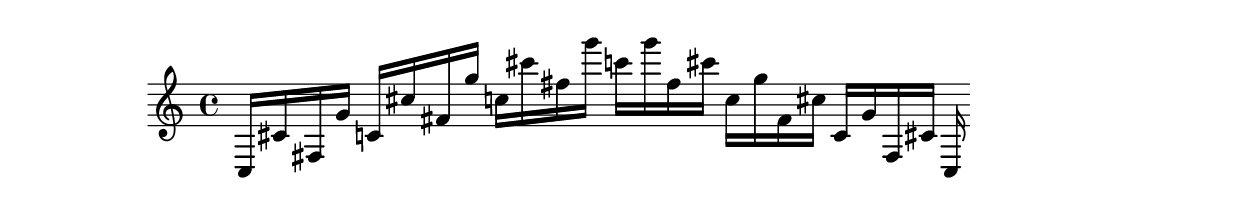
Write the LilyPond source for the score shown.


\new PianoStaff <<
\cadenzaOn
\new Staff = "right" {
\clef treble
    c16 [ cis' fis g' ]
    c' [ cis'' fis' g'' ]
    c'' [ cis''' fis'' g''' ]
    c''' [ g''' fis'' cis''' ]
    c'' [ g'' fis' cis'' ]
    c' [ g' fis cis' ]
    c
}
>>
